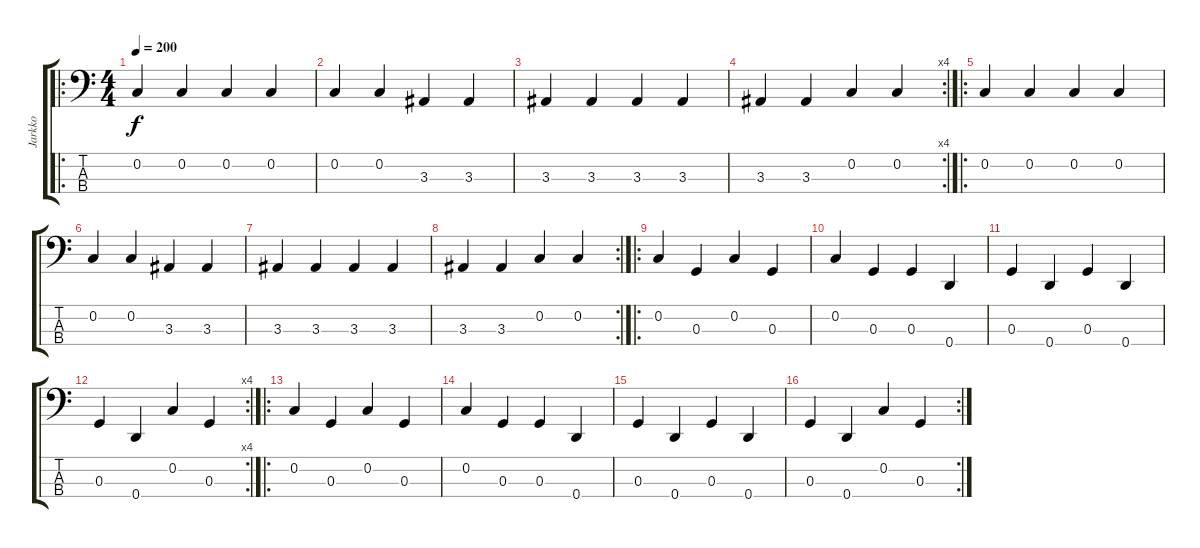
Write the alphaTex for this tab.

\track ("Jarkko" "Jarkko") {instrument electricbassfinger}
\staff {score tabs}
\tuning (F2 C2 G1 D1) {hide}
\ro
\ts (4 4)
\tempo 200
\clef f4
\ks c
0.2.4{dy f} 0.2.4 0.2.4 0.2.4 |
0.2.4 0.2.4 3.3.4 3.3.4 |
3.3.4 3.3.4 3.3.4 3.3.4 |
\rc 4
3.3.4 3.3.4 0.2.4 0.2.4 |
\ro
0.2.4 0.2.4 0.2.4 0.2.4 |
0.2.4 0.2.4 3.3.4 3.3.4 |
3.3.4 3.3.4 3.3.4 3.3.4 |
\rc 2
3.3.4 3.3.4 0.2.4 0.2.4 |
\ro
0.2.4 0.3.4 0.2.4 0.3.4 |
0.2.4 0.3.4 0.3.4 0.4.4 |
0.3.4 0.4.4 0.3.4 0.4.4 |
\rc 4
0.3.4 0.4.4 0.2.4 0.3.4 |
\ro
0.2.4 0.3.4 0.2.4 0.3.4 |
0.2.4 0.3.4 0.3.4 0.4.4 |
0.3.4 0.4.4 0.3.4 0.4.4 |
\rc 2
0.3.4 0.4.4 0.2.4 0.3.4
